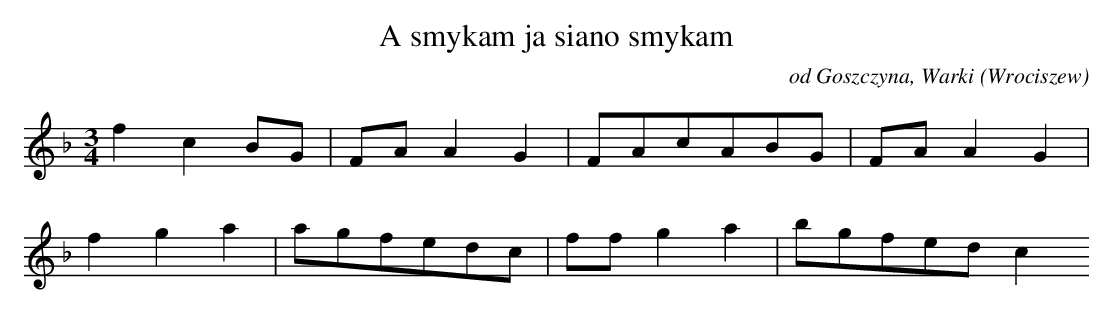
X:1
T: A smykam ja siano smykam
O: od Goszczyna, Warki (Wrociszew)
M: 3/4
L: 1/8
K: F
f2c2BG | FAA2G2 | FAcABG | FAA2G2 |
f2g2a2 | agfedc | ffg2a2 | bgfedc2
